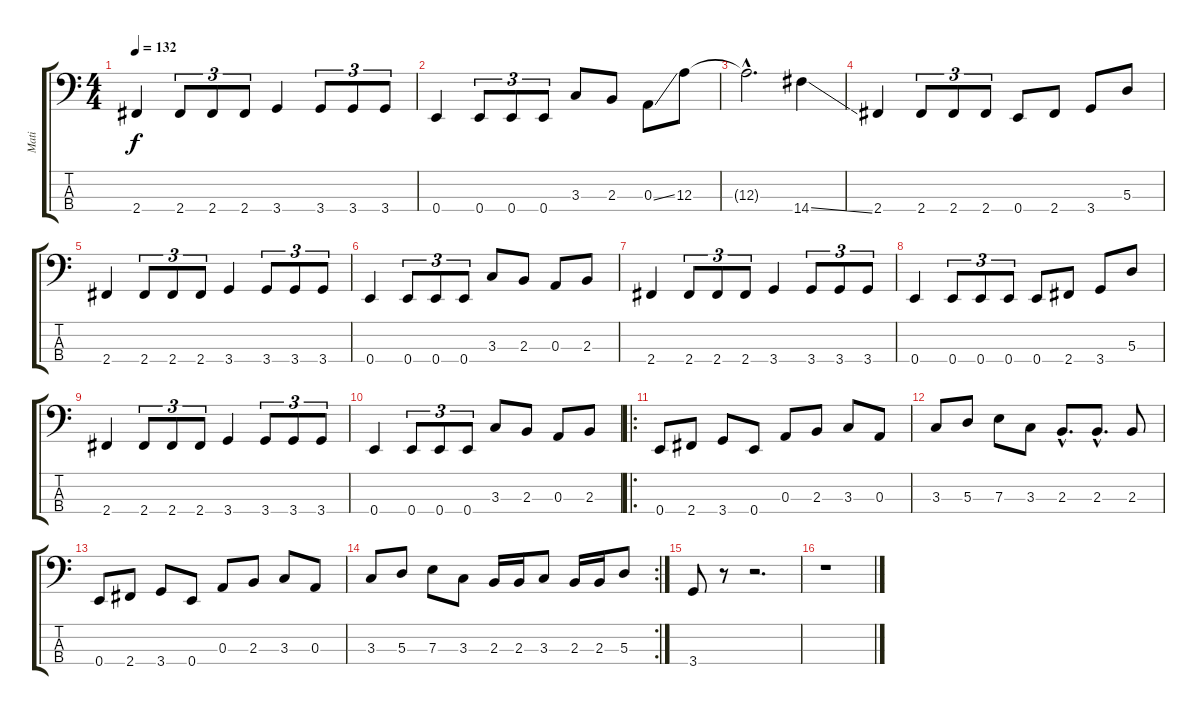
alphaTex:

\track ("Mati" "Mati") {instrument electricbassfinger}
\staff {score tabs}
\tuning (G2 D2 A1 E1) {hide}
\ts (4 4)
\tempo 132
\clef f4
\ks c
2.4.4{dy f} 2.4.8{tu (3 2)} 2.4.8{tu (3 2)} 2.4.8{tu (3 2)} 3.4.4 3.4.8{tu (3 2)} 3.4.8{tu (3 2)} 3.4.8{tu (3 2)} |
0.4.4 0.4.8{tu (3 2)} 0.4.8{tu (3 2)} 0.4.8{tu (3 2)} 3.3.8 2.3.8 0.3{ss}.8 12.3.8 |
12.3{hac t}.2{d} 14.4{ss}.4 |
2.4.4 2.4.8{tu (3 2)} 2.4.8{tu (3 2)} 2.4.8{tu (3 2)} 0.4.8 2.4.8 3.4.8 5.3.8 |
2.4.4 2.4.8{tu (3 2)} 2.4.8{tu (3 2)} 2.4.8{tu (3 2)} 3.4.4 3.4.8{tu (3 2)} 3.4.8{tu (3 2)} 3.4.8{tu (3 2)} |
0.4.4 0.4.8{tu (3 2)} 0.4.8{tu (3 2)} 0.4.8{tu (3 2)} 3.3.8 2.3.8 0.3.8 2.3.8 |
2.4.4 2.4.8{tu (3 2)} 2.4.8{tu (3 2)} 2.4.8{tu (3 2)} 3.4.4 3.4.8{tu (3 2)} 3.4.8{tu (3 2)} 3.4.8{tu (3 2)} |
0.4.4 0.4.8{tu (3 2)} 0.4.8{tu (3 2)} 0.4.8{tu (3 2)} 0.4.8 2.4.8 3.4.8 5.3.8 |
2.4.4 2.4.8{tu (3 2)} 2.4.8{tu (3 2)} 2.4.8{tu (3 2)} 3.4.4 3.4.8{tu (3 2)} 3.4.8{tu (3 2)} 3.4.8{tu (3 2)} |
0.4.4 0.4.8{tu (3 2)} 0.4.8{tu (3 2)} 0.4.8{tu (3 2)} 3.3.8 2.3.8 0.3.8 2.3.8 |
\ro
0.4.8 2.4.8 3.4.8 0.4.8 0.3.8 2.3.8 3.3.8 0.3.8 |
3.3.8 5.3.8 7.3.8 3.3.8 2.3{hac}.8{d} 2.3{hac}.8{d} 2.3.8 |
0.4.8 2.4.8 3.4.8 0.4.8 0.3.8 2.3.8 3.3.8 0.3.8 |
\rc 2
3.3.8 5.3.8 7.3.8 3.3.8 2.3.16 2.3.16 3.3.8 2.3.16 2.3.16 5.3.8 |
3.4.8 r.8 r.2{d} |
r.1
